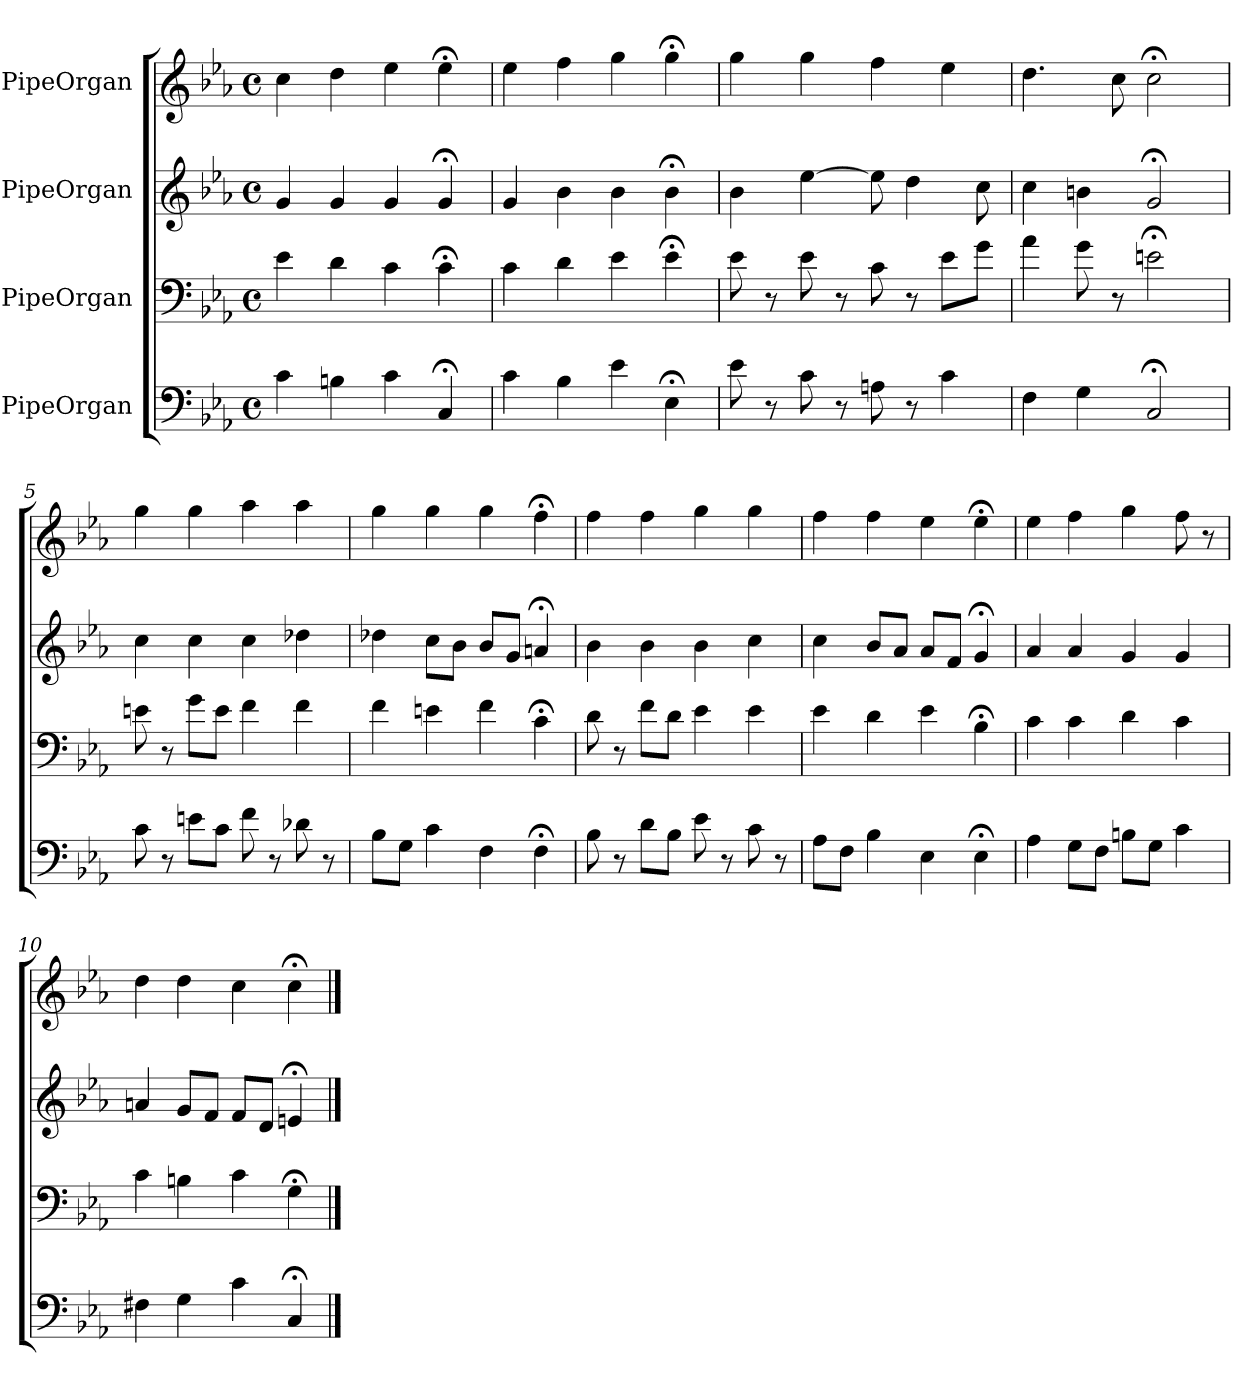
**kern	**kern	**kern	**kern
*part4	*part3	*part2	*part1
*staff4	*staff3	*staff2	*staff1
*I"PipeOrgan	*I"PipeOrgan	*I"PipeOrgan	*I"PipeOrgan
*clefF4	*clefF4	*clefG2	*clefG2
*k[b-e-a-]	*k[b-e-a-]	*k[b-e-a-]	*k[b-e-a-]
*c:	*c:	*c:	*c:
*M4/4	*M4/4	*M4/4	*M4/4
*met(c)	*met(c)	*met(c)	*met(c)
*MM60	*MM60	*MM60	*MM60
=1	=1	=1	=1
4c	4e-	4g	4cc
4Bn	4d	4g	4dd
4c	4c	4g	4ee-
4C;<	4c;<	4g;<	4ee-;<
=2	=2	=2	=2
4c	4c	4g	4ee-
4B-	4d	4b-	4ff
4e-	4e-	4b-	4gg
4E-;<	4e-;<	4b-;<	4gg;<
=3	=3	=3	=3
8e-	8e-	4b-	4gg
8r	8r	.	.
8c	8e-	[4ee-	4gg
8r	8r	.	.
8An	8c	8ee-]	4ff
8r	8r	4dd	.
4c	8e-\L	.	4ee-
.	8g\J	8cc	.
=4	=4	=4	=4
4F	4a-	4cc	4.dd
4G	8g	4bn	.
.	8r	.	8cc
2C;<	2en;<	2g;<	2cc;<
=5	=5	=5	=5
8c	8en	4cc	4gg
8r	8r	.	.
8en\L	8g\L	4cc	4gg
8c\J	8e\J	.	.
8f	4f	4cc	4aa-
8r	.	.	.
8d-X	4f	4dd-X	4aa-
8r	.	.	.
=6	=6	=6	=6
8B-\L	4f	4dd-X	4gg
8G\J	.	.	.
4c	4en	8cc\L	4gg
.	.	8b-\J	.
4F	4f	8b-/L	4gg
.	.	8g/J	.
4F;<	4c;<	4an;<	4ff;<
=7	=7	=7	=7
8B-	8d	4b-	4ff
8r	8r	.	.
8d\L	8f\L	4b-	4ff
8B-\J	8d\J	.	.
8e-	4e-	4b-	4gg
8r	.	.	.
8c	4e-	4cc	4gg
8r	.	.	.
=8	=8	=8	=8
8A-\L	4e-	4cc	4ff
8F\J	.	.	.
4B-	4d	8b-/L	4ff
.	.	8a-/J	.
4E-	4e-	8a-/L	4ee-
.	.	8f/J	.
4E-;<	4B-;<	4g;<	4ee-;<
=9	=9	=9	=9
4A-	4c	4a-	4ee-
8G\L	4c	4a-	4ff
8F\J	.	.	.
8Bn\L	4d	4g	4gg
8G\J	.	.	.
4c	4c	4g	8ff
.	.	.	8r
=10	=10	=10	=10
4F#X	4c	4an	4dd
4G	4Bn	8g/L	4dd
.	.	8f/J	.
4c	4c	8f/L	4cc
.	.	8d/J	.
4C;<	4G;<	4en;<	4cc;<
==	==	==	==
*-	*-	*-	*-
